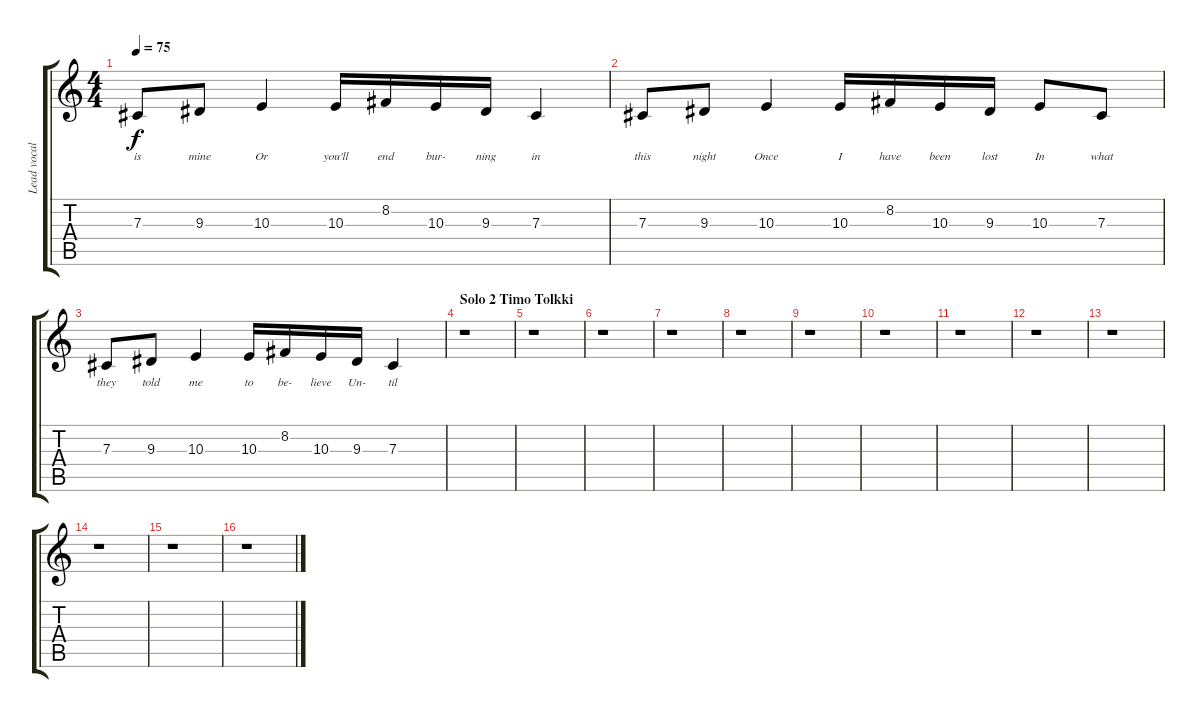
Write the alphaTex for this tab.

\track ("Lead vocals" "Lead vocal") {instrument trumpet}
\staff {score tabs}
\tuning (Eb4 Bb3 Gb3 Db3 Ab2 Eb2) {hide}
\ts (4 4)
\tempo 75
\clef g2
\ks c
7.3.8{lyrics (0 "is") lyrics (1 "") lyrics (2 "") lyrics (3 "") lyrics (4 "") dy f} 9.3.8{lyrics (0 "mine") lyrics (1 "") lyrics (2 "") lyrics (3 "") lyrics (4 "")} 10.3.4{lyrics (0 "Or") lyrics (1 "") lyrics (2 "") lyrics (3 "") lyrics (4 "")} 10.3.16{lyrics (0 "you'll") lyrics (1 "") lyrics (2 "") lyrics (3 "") lyrics (4 "")} 8.2.16{lyrics (0 "end") lyrics (1 "") lyrics (2 "") lyrics (3 "") lyrics (4 "")} 10.3.16{lyrics (0 "bur-") lyrics (1 "") lyrics (2 "") lyrics (3 "") lyrics (4 "")} 9.3.16{lyrics (0 "ning") lyrics (1 "") lyrics (2 "") lyrics (3 "") lyrics (4 "")} 7.3.4{lyrics (0 "in") lyrics (1 "") lyrics (2 "") lyrics (3 "") lyrics (4 "")} |
7.3.8{lyrics (0 "this") lyrics (1 "") lyrics (2 "") lyrics (3 "") lyrics (4 "")} 9.3.8{lyrics (0 "night") lyrics (1 "") lyrics (2 "") lyrics (3 "") lyrics (4 "")} 10.3.4{lyrics (0 "Once") lyrics (1 "") lyrics (2 "") lyrics (3 "") lyrics (4 "")} 10.3.16{lyrics (0 "I") lyrics (1 "") lyrics (2 "") lyrics (3 "") lyrics (4 "")} 8.2.16{lyrics (0 "have") lyrics (1 "") lyrics (2 "") lyrics (3 "") lyrics (4 "")} 10.3.16{lyrics (0 "been") lyrics (1 "") lyrics (2 "") lyrics (3 "") lyrics (4 "")} 9.3.16{lyrics (0 "lost") lyrics (1 "") lyrics (2 "") lyrics (3 "") lyrics (4 "")} 10.3.8{lyrics (0 "In") lyrics (1 "") lyrics (2 "") lyrics (3 "") lyrics (4 "")} 7.3.8{lyrics (0 "what") lyrics (1 "") lyrics (2 "") lyrics (3 "") lyrics (4 "")} |
7.3.8{lyrics (0 "they") lyrics (1 "") lyrics (2 "") lyrics (3 "") lyrics (4 "")} 9.3.8{lyrics (0 "told") lyrics (1 "") lyrics (2 "") lyrics (3 "") lyrics (4 "")} 10.3.4{lyrics (0 "me") lyrics (1 "") lyrics (2 "") lyrics (3 "") lyrics (4 "")} 10.3.16{lyrics (0 "to") lyrics (1 "") lyrics (2 "") lyrics (3 "") lyrics (4 "")} 8.2.16{lyrics (0 "be-") lyrics (1 "") lyrics (2 "") lyrics (3 "") lyrics (4 "")} 10.3.16{lyrics (0 "lieve") lyrics (1 "") lyrics (2 "") lyrics (3 "") lyrics (4 "")} 9.3.16{lyrics (0 "Un-") lyrics (1 "") lyrics (2 "") lyrics (3 "") lyrics (4 "")} 7.3.4{lyrics (0 "til") lyrics (1 "") lyrics (2 "") lyrics (3 "") lyrics (4 "")} |
\section ("" "Solo 2 Timo Tolkki")
r.1 |
r.1 |
r.1 |
r.1 |
r.1 |
r.1 |
r.1 |
r.1 |
r.1 |
r.1 |
r.1 |
r.1 |
r.1
